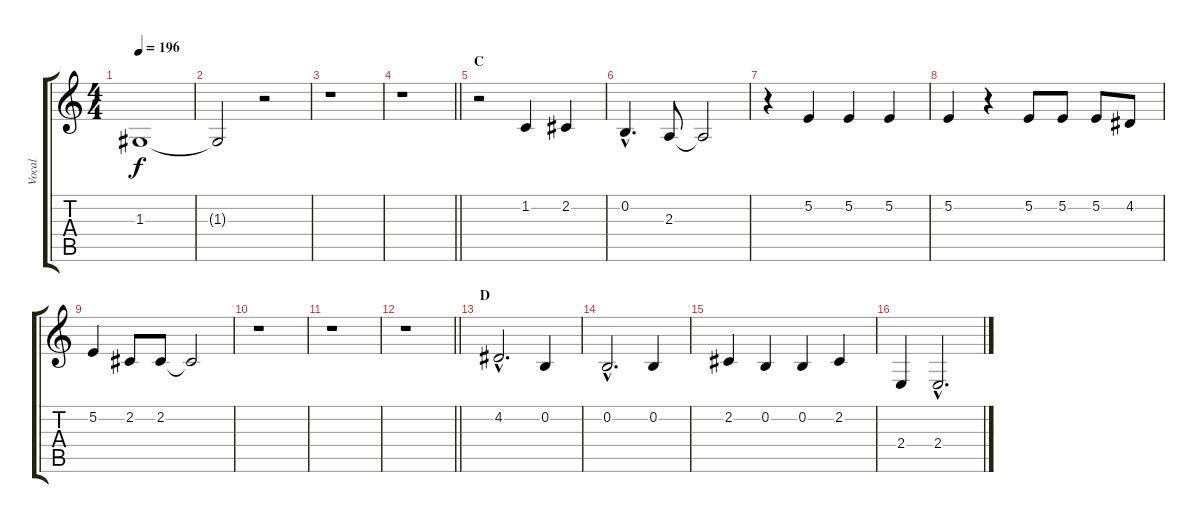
\track ("Vocal" "Vocal") {instrument baritonesax}
\staff {score tabs}
\tuning (E4 B3 G3 D3 A2 E2) {hide}
\ts (4 4)
\tempo 196
\clef g2
\ks c
1.3.1{dy f} |
1.3{t}.2 r.2 |
r.1 |
\barLineRight lightlight
r.1 |
\section ("" "C")
r.2 1.2.4 2.2.4 |
0.2{hac}.4{d} 2.3.8 2.3{t}.2 |
r.4 5.2.4 5.2.4 5.2.4 |
5.2.4 r.4 5.2.8 5.2.8 5.2.8 4.2.8 |
5.2.4 2.2.8 2.2.8 2.2{t}.2 |
r.1 |
r.1 |
\barLineRight lightlight
r.1 |
\section ("" "D")
4.2{hac}.2{d} 0.2.4 |
0.2{hac}.2{d} 0.2.4 |
2.2.4 0.2.4 0.2.4 2.2.4 |
2.4.4 2.4{hac}.2{d}
